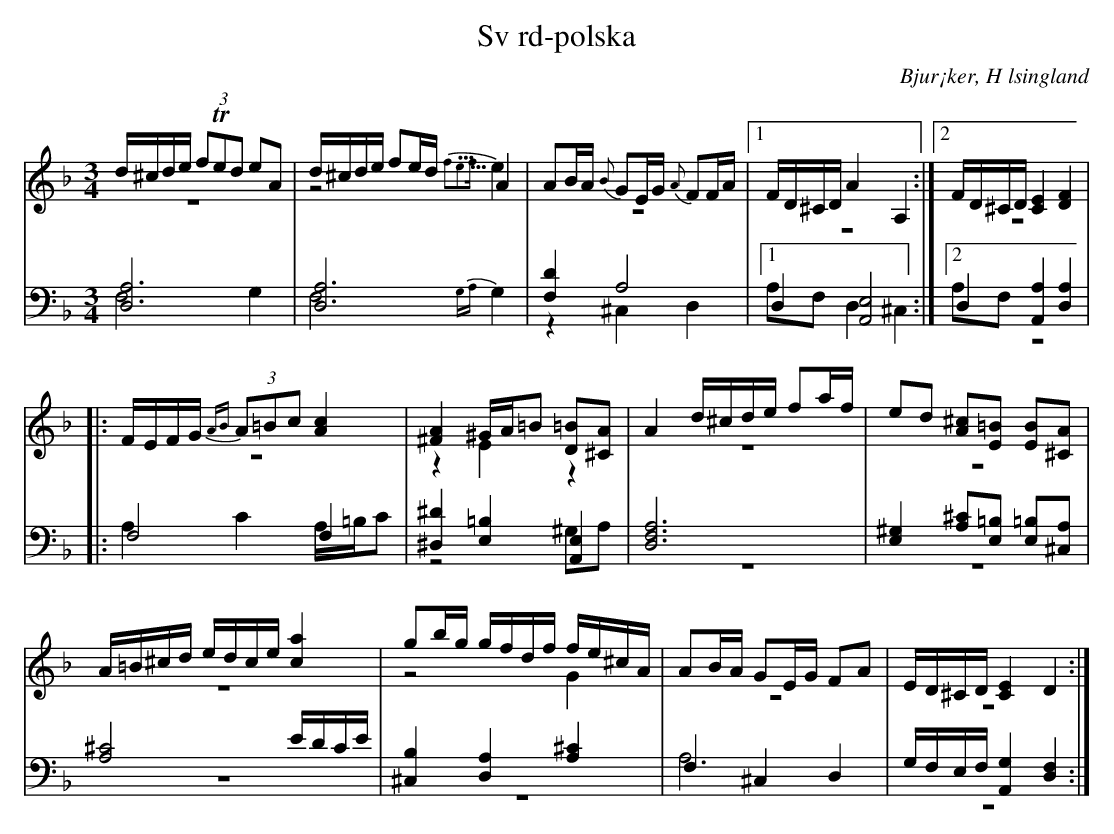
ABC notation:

X:1
T: Sv rd-polska
O: Bjur¡ker, H lsingland
M: 3/4
L: 1/8
K: Dm
V:1
V:2 merge
V:3
V:4 merge
V:1
d/^c/d/e/ (3fTed eA|d/^c/d/e/ fe/d/ A2|AB/A/ {B}GE/G/ {A}FF/A/|1 F/D/^C/D/ A2 A,2:|2 F/D/^C/D/ [C2E2] [D2F2]|
|:F/E/F/G/ (3{AB}A=Bc [A2c2]|[^F2A2] ^G/A/=B [D=B][^CA]|A2 d/^c/d/e/ fa/f/|ed [A^c][E=B] [EB][^CA]|
A/=B/^c/d/ e/d/c/e/ [c2a2]|gb/g/ g/f/d/f/ f/e/^c/A/|AB/A/ GE/G/ FA|E/D/^C/D/ [C2E2] D2:|
V:2
z6|z4 {f5/4e5/4f}e2|z6|1 z6:|2 z6|
|:z6|z2 E2 z2|z6|z6|
z6|z4 G2|z6|z6:|
V:3 clef=bass
[D,6A,6]|[D,6A,6]|[F,2D2] A,4|1 D,2 [A,,4E,4]:|2 D,2 [A,,2A,2] [D,2A,2]|
|:F,4 F,2|[^D,2^D2] [E,2=B,2] [A,,2E,2]|[D,6F,6A,6]|[E,2^G,2] [A,^C][E,=B,] [E,=B,][^C,A,]|
[A,4^C4] E/D/C/E/|[^C,2B,2]  [D,2A,2] [A,2^C2]|F,2 ^C,2 D,2|G,/F,/E,/F,/ [A,,2G,2] [D,2F,2]:|
V:4 clef=bass
F,4 G,2|F,4 {G,A,}G,2|z2 ^C,2 D,2|1 A,F, D,2 ^C,2:|2 A,F,  z4|
|:A,2 C2 A,/=B,/C|z4 ^G,A,|z6|z6|
z6|z6|A,6|z6:|
